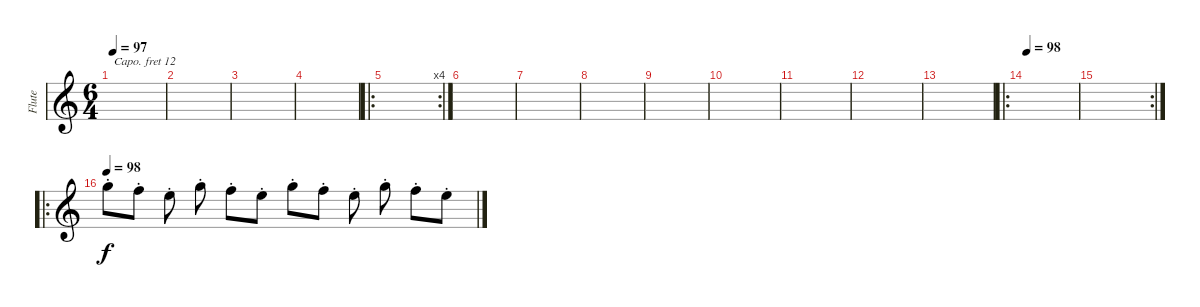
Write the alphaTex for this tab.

\track ("Flute" "Flute") {instrument piccolo}
\staff {score}
\capo 12
\tuning (E4 C4 G3 C3 G2 C2) {hide}
\ts (6 4)
\tempo 97
\clef g2
\ks c
|
|
|
|
\ro
\rc 4
|
|
|
|
|
|
|
|
|
\ro
\tempo 98
|
\rc 2
|
\ro
\tempo 98
7.2{st}.8 5.2{st}.8 4.2{st}.8{beam split} 7.2{st}.8 5.2{st}.8 4.2{st}.8 7.2{st}.8 5.2{st}.8 4.2{st}.8{beam split} 7.2{st}.8 5.2{st}.8 4.2{st}.8
